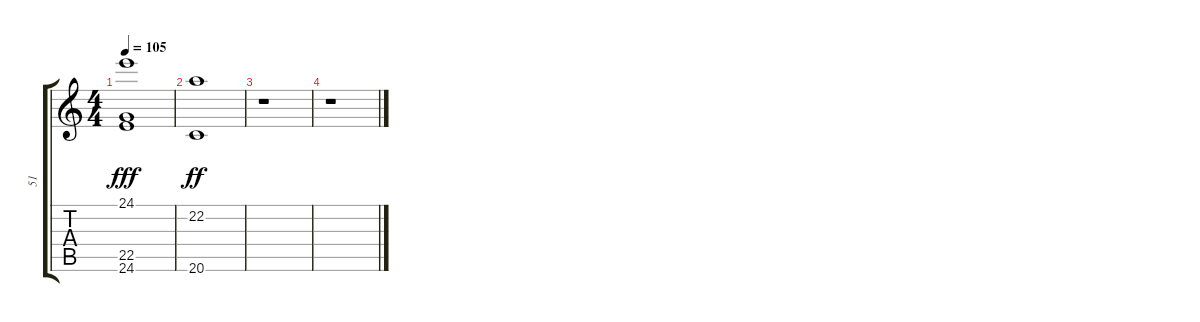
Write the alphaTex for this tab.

\track ("51" "51") {instrument synthstrings1}
\staff {score tabs}
\tuning (E4 B3 G3 D3 A2 E2) {hide}
\ts (4 4)
\tempo 105
\clef g2
\ks c
(24.1 22.5 24.6).1{dy fff} |
(22.2 20.6).1{dy ff} |
r.1 |
r.1
